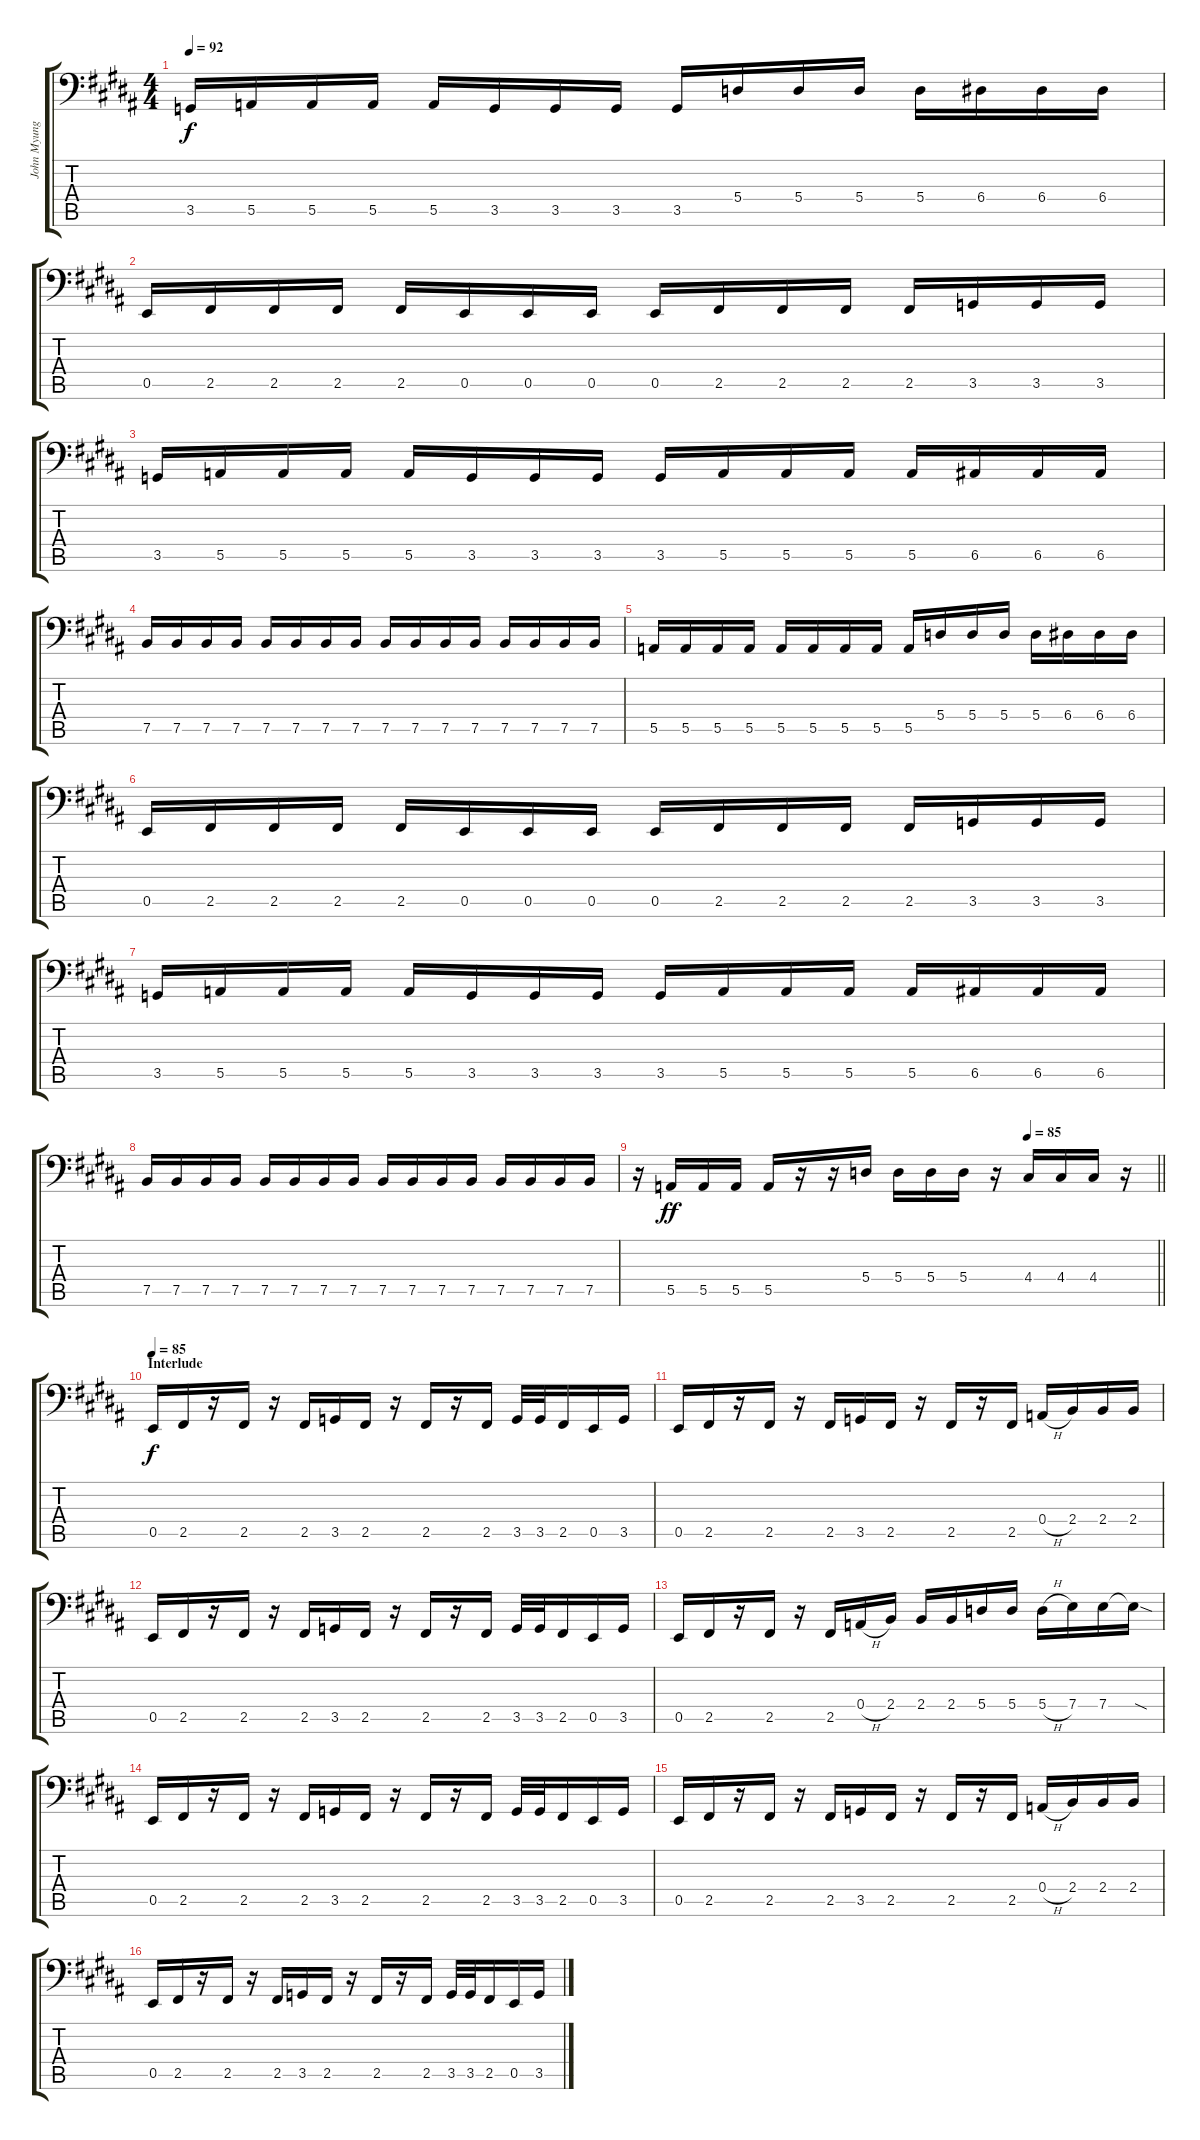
\track ("John Myung" "John Myung") {instrument electricbassfinger}
\staff {score tabs}
\tuning (C3 G2 D2 A1 E1 B0) {hide}
\ts (4 4)
\tempo 92
\clef f4
\ks b
3.5.16{dy f} 5.5.16 5.5.16 5.5.16 5.5.16 3.5.16 3.5.16 3.5.16 3.5.16 5.4.16 5.4.16 5.4.16 5.4.16 6.4.16 6.4.16 6.4.16 |
0.5.16 2.5.16 2.5.16 2.5.16 2.5.16 0.5.16 0.5.16 0.5.16 0.5.16 2.5.16 2.5.16 2.5.16 2.5.16 3.5.16 3.5.16 3.5.16 |
3.5.16 5.5.16 5.5.16 5.5.16 5.5.16 3.5.16 3.5.16 3.5.16 3.5.16 5.5.16 5.5.16 5.5.16 5.5.16 6.5.16 6.5.16 6.5.16 |
7.5.16 7.5.16 7.5.16 7.5.16 7.5.16 7.5.16 7.5.16 7.5.16 7.5.16 7.5.16 7.5.16 7.5.16 7.5.16 7.5.16 7.5.16 7.5.16 |
5.5.16 5.5.16 5.5.16 5.5.16 5.5.16 5.5.16 5.5.16 5.5.16 5.5.16 5.4.16 5.4.16 5.4.16 5.4.16 6.4.16 6.4.16 6.4.16 |
0.5.16 2.5.16 2.5.16 2.5.16 2.5.16 0.5.16 0.5.16 0.5.16 0.5.16 2.5.16 2.5.16 2.5.16 2.5.16 3.5.16 3.5.16 3.5.16 |
3.5.16 5.5.16 5.5.16 5.5.16 5.5.16 3.5.16 3.5.16 3.5.16 3.5.16 5.5.16 5.5.16 5.5.16 5.5.16 6.5.16 6.5.16 6.5.16 |
7.5.16 7.5.16 7.5.16 7.5.16 7.5.16 7.5.16 7.5.16 7.5.16 7.5.16 7.5.16 7.5.16 7.5.16 7.5.16 7.5.16 7.5.16 7.5.16 |
\tempo (85 0.75)
\barLineRight lightlight
r.16 5.5.16{dy ff} 5.5.16 5.5.16 5.5.16 r.16 r.16 5.4.16 5.4.16 5.4.16 5.4.16 r.16 4.4.16 4.4.16 4.4.16 r.16 |
\section ("" "Interlude")
\tempo 85
0.5.16{dy f} 2.5.16 r.16 2.5.16 r.16 2.5.16 3.5.16 2.5.16 r.16 2.5.16 r.16 2.5.16 3.5.32 3.5.32 2.5.16 0.5.16 3.5.16 |
0.5.16 2.5.16 r.16 2.5.16 r.16 2.5.16 3.5.16 2.5.16 r.16 2.5.16 r.16 2.5.16 0.4{h}.16 2.4.16 2.4.16 2.4.16 |
0.5.16 2.5.16 r.16 2.5.16 r.16 2.5.16 3.5.16 2.5.16 r.16 2.5.16 r.16 2.5.16 3.5.32 3.5.32 2.5.16 0.5.16 3.5.16 |
0.5.16 2.5.16 r.16 2.5.16 r.16 2.5.16 0.4{h}.16 2.4.16 2.4.16 2.4.16 5.4.16 5.4.16 5.4{h}.16 7.4.16 7.4.16 7.4{sod t}.16 |
0.5.16 2.5.16 r.16 2.5.16 r.16 2.5.16 3.5.16 2.5.16 r.16 2.5.16 r.16 2.5.16 3.5.32 3.5.32 2.5.16 0.5.16 3.5.16 |
0.5.16 2.5.16 r.16 2.5.16 r.16 2.5.16 3.5.16 2.5.16 r.16 2.5.16 r.16 2.5.16 0.4{h}.16 2.4.16 2.4.16 2.4.16 |
0.5.16 2.5.16 r.16 2.5.16 r.16 2.5.16 3.5.16 2.5.16 r.16 2.5.16 r.16 2.5.16 3.5.32 3.5.32 2.5.16 0.5.16 3.5.16
